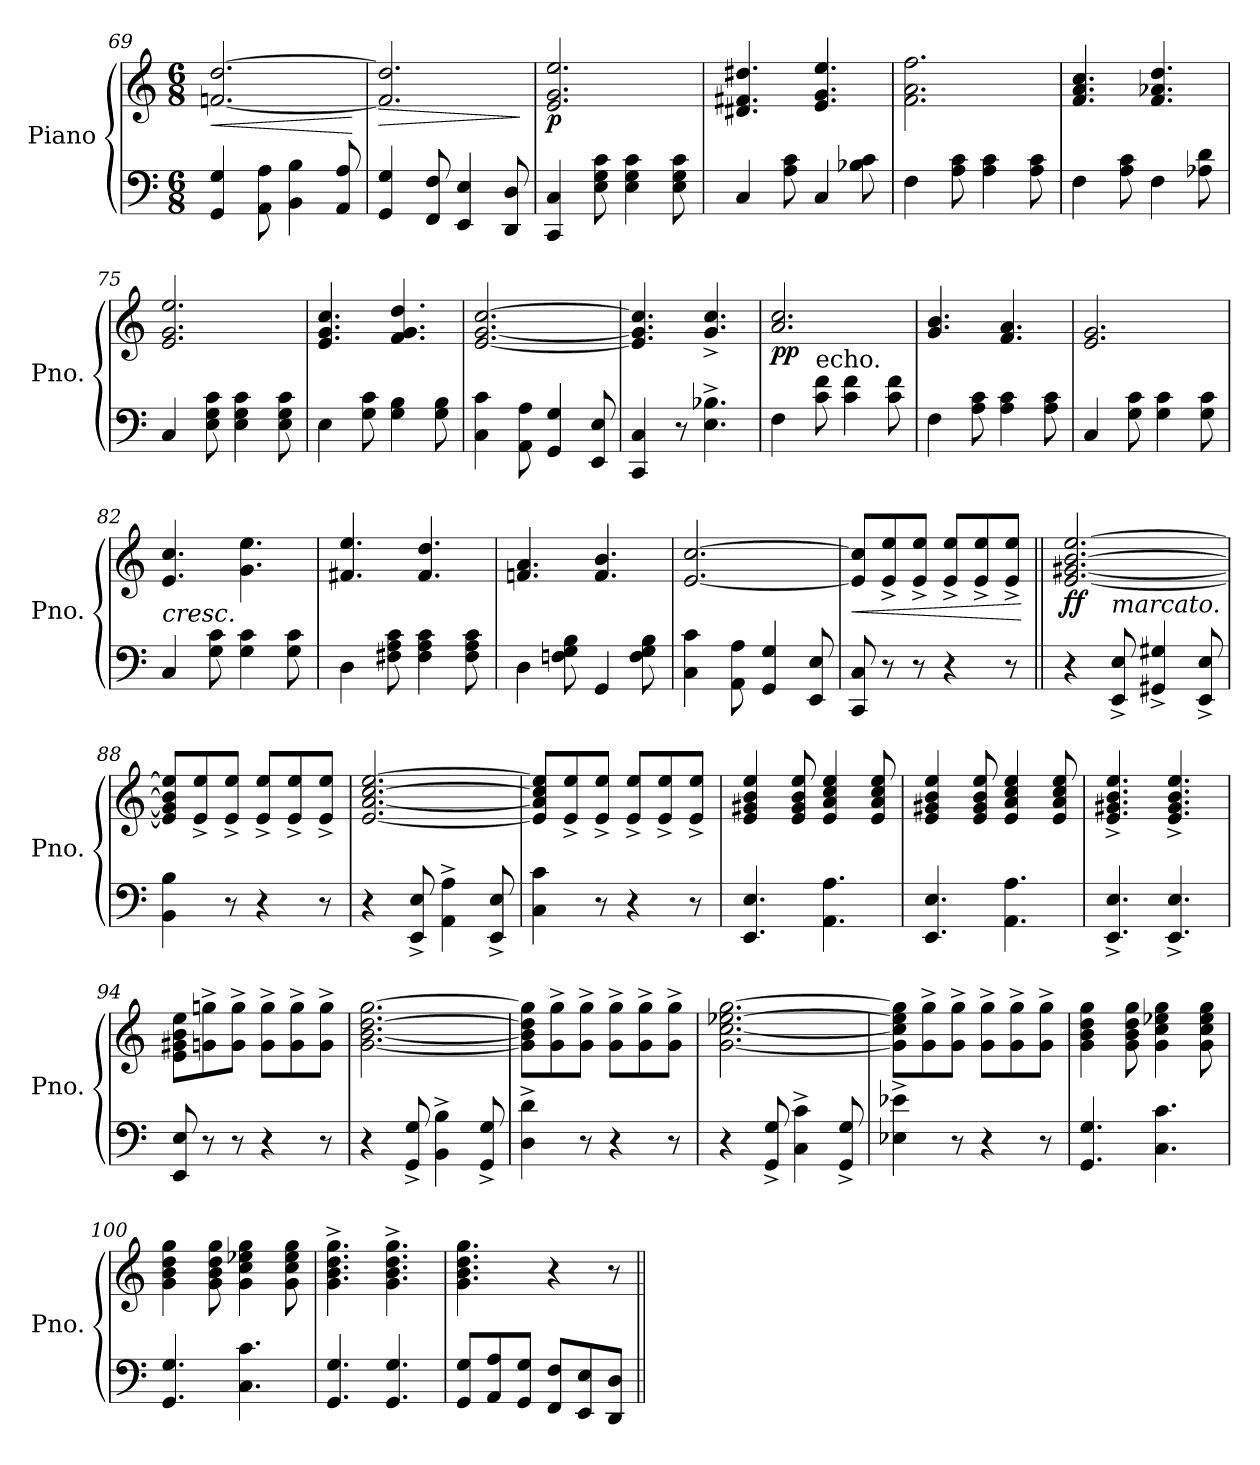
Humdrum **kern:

**kern	**kern	**dynam
*part1	*part1	*part1
*staff2	*staff1	*staff1/2
*I"Piano	*	*
*I'Pno.	*	*
*clefF4	*clefG2	*
*k[]	*k[]	*
*M6/8	*M6/8	*
=69	=69	=69
!	!	!LO:HP:b
4GG/ 4G/	[2.fn/ [2.dd/	<
8AA\ 8A\	.	.
4BB\ 4B\	.	.
8AA/ 8A/	.	.
.	.	[
=70	=70	=70
!	!	!LO:HP:b
4GG/ 4G/	2.f/] 2.dd/]	>
8FF/ 8F/	.	.
4EE/ 4E/	.	.
8DD/ 8D/	.	.
.	.	]
=71	=71	=71
!	!	!LO:DY:b
4CC/ 4C/	2.e/ 2.g/ 2.ee/	p
8E\ 8G\ 8c\	.	.
4E\ 4G\ 4c\	.	.
8E\ 8G\ 8c\	.	.
=72	=72	=72
4C/	4.d#X/ 4.f#X/ 4.dd#X/	.
8A\ 8c\	.	.
4C/	4.e/ 4.g/ 4.ee/	.
8B-X\ 8c\	.	.
=73	=73	=73
4F\	2.f\ 2.a\ 2.ff\	.
8A\ 8c\	.	.
4A\ 4c\	.	.
8A\ 8c\	.	.
=74	=74	=74
4F\	4.f/ 4.a/ 4.cc/	.
8A\ 8c\	.	.
4F\	4.f/ 4.a-X/ 4.dd/	.
8A-X\ 8d\	.	.
!!LO:LB:g=z
=75	=75	=75
4C/	2.e/ 2.g/ 2.ee/	.
8E\ 8G\ 8c\	.	.
4E\ 4G\ 4c\	.	.
8E\ 8G\ 8c\	.	.
=76	=76	=76
4E\	4.e/ 4.g/ 4.cc/	.
8G\ 8c\	.	.
4G\ 4B\	4.f/ 4.g/ 4.dd/	.
8G\ 8B\	.	.
=77	=77	=77
4C\ 4c\	[2.e/ [2.g/ [2.cc/	.
8AA\ 8A\	.	.
4GG/ 4G/	.	.
8EE/ 8E/	.	.
=78	=78	=78
4CC/ 4C/	4.e/] 4.g/] 4.cc/]	.
8r	.	.
4.E\^ 4.B-X\^	4.g/^ 4.cc/^	.
=79	=79	=79
!	!	!LO:DY:b
4F\	2.a/ 2.cc/	pp
!LO:TX:a:t=echo.	!	!
8c\ 8f\	.	.
4c\ 4f\	.	.
8c\ 8f\	.	.
=80	=80	=80
4F\	4.g/ 4.b/	.
8A\ 8c\	.	.
4A\ 4c\	4.f/ 4.a/	.
8A\ 8c\	.	.
=81	=81	=81
4C/	2.e/ 2.g/	.
8G\ 8c\	.	.
4G\ 4c\	.	.
8G\ 8c\	.	.
!!LO:LB:g=z
=82	=82	=82
!LO:TX:a:i:t=cresc.	!	!
4C/	4.e/ 4.cc/	.
8G\ 8c\	.	.
4G\ 4c\	4.g\ 4.ee\	.
8G\ 8c\	.	.
=83	=83	=83
4D\	4.f#X/ 4.ee/	.
8F#X\ 8A\ 8c\	.	.
4F#\ 4A\ 4c\	4.f#/ 4.dd/	.
8F#\ 8A\ 8c\	.	.
=84	=84	=84
4D\	4.fn/ 4.a/	.
8Fn\ 8G\ 8B\	.	.
4GG/	4.f/ 4.b/	.
8F\ 8G\ 8B\	.	.
=85	=85	=85
4C\ 4c\	[2.e/ [2.cc/	.
8AA\ 8A\	.	.
4GG/ 4G/	.	.
8EE/ 8E/	.	.
=86	=86	=86
!	!	!LO:HP:b
8CC/ 8C/	8e/] 8cc/]L	<
8r	8e/^ 8ee/^	.
8r	8e/^ 8ee/^J	.
4r	8e/^ 8ee/^L	.
.	8e/^ 8ee/^	.
8r	8e/^ 8ee/^J	.
.	.	[
=87||	=87||	=87||
!	!	!LO:DY:b
4r	[2.e/ [2.g#X/ [2.b/ [2.ee/	ff
!LO:TX:a:i:t=marcato.	!	!
8EE/^ 8E/^	.	.
4GG#X/^ 4G#X/^	.	.
8EE/^ 8E/^	.	.
!!LO:PB:g=z
=88	=88	=88
4BB\ 4B\	8e/] 8g#/] 8b/] 8ee/]L	.
.	8e/^ 8ee/^	.
8r	8e/^ 8ee/^J	.
4r	8e/^ 8ee/^L	.
.	8e/^ 8ee/^	.
8r	8e/^ 8ee/^J	.
=89	=89	=89
4r	[2.e/ [2.a/ [2.cc/ [2.ee/	.
8EE/^ 8E/^	.	.
4AA\^ 4A\^	.	.
8EE/^ 8E/^	.	.
=90	=90	=90
4C\ 4c\	8e/] 8a/] 8cc/] 8ee/]L	.
.	8e/^ 8ee/^	.
8r	8e/^ 8ee/^J	.
4r	8e/^ 8ee/^L	.
.	8e/^ 8ee/^	.
8r	8e/^ 8ee/^J	.
=91	=91	=91
4.EE/ 4.E/	4e/ 4g#X/ 4b/ 4ee/	.
.	8e/ 8g#/ 8b/ 8ee/	.
4.AA\ 4.A\	4e/ 4a/ 4cc/ 4ee/	.
.	8e/ 8a/ 8cc/ 8ee/	.
=92	=92	=92
4.EE/ 4.E/	4e/ 4g#X/ 4b/ 4ee/	.
.	8e/ 8g#/ 8b/ 8ee/	.
4.AA\ 4.A\	4e/ 4a/ 4cc/ 4ee/	.
.	8e/ 8a/ 8cc/ 8ee/	.
=93	=93	=93
4.EE/^ 4.E/^	4.e/^ 4.g#X/^ 4.b/^ 4.ee/^	.
4.EE/^ 4.E/^	4.e/^ 4.g#/^ 4.b/^ 4.ee/^	.
!!LO:PB:g=z
=94	=94	=94
8EE/ 8E/	8e\ 8g#X\ 8b\ 8ee\L	.
8r	8gn\^ 8ggn\^	.
8r	8g\^ 8gg\^J	.
4r	8g\^ 8gg\^L	.
.	8g\^ 8gg\^	.
8r	8g\^ 8gg\^J	.
=95	=95	=95
4r	[2.g\ [2.b\ [2.dd\ [2.gg\	.
8GG/^ 8G/^	.	.
4BB\^ 4B\^	.	.
8GG/^ 8G/^	.	.
=96	=96	=96
4D\^ 4d\^	8g\] 8b\] 8dd\] 8gg\]L	.
.	8g\^ 8gg\^	.
8r	8g\^ 8gg\^J	.
4r	8g\^ 8gg\^L	.
.	8g\^ 8gg\^	.
8r	8g\^ 8gg\^J	.
=97	=97	=97
4r	[2.g\ [2.cc\ [2.ee-X\ [2.gg\	.
8GG/^ 8G/^	.	.
4C\^ 4c\^	.	.
8GG/^ 8G/^	.	.
=98	=98	=98
4E-X\^ 4e-X\^	8g\] 8cc\] 8ee-\] 8gg\]L	.
.	8g\^ 8gg\^	.
8r	8g\^ 8gg\^J	.
4r	8g\^ 8gg\^L	.
.	8g\^ 8gg\^	.
8r	8g\^ 8gg\^J	.
=99	=99	=99
4.GG/ 4.G/	4g\ 4b\ 4dd\ 4gg\	.
.	8g\ 8b\ 8dd\ 8gg\	.
4.C\ 4.c\	4g\ 4cc\ 4ee-X\ 4gg\	.
.	8g\ 8cc\ 8ee-\ 8gg\	.
!!LO:LB:g=z
=100	=100	=100
4.GG/ 4.G/	4g\ 4b\ 4dd\ 4gg\	.
.	8g\ 8b\ 8dd\ 8gg\	.
4.C\ 4.c\	4g\ 4cc\ 4ee-X\ 4gg\	.
.	8g\ 8cc\ 8ee-\ 8gg\	.
=101	=101	=101
4.GG/ 4.G/	4.g\^ 4.b\^ 4.dd\^ 4.gg\^	.
4.GG/ 4.G/	4.g\^ 4.b\^ 4.dd\^ 4.gg\^	.
=102	=102	=102
8GG/ 8G/L	4.g\ 4.b\ 4.dd\ 4.gg\	.
8AA/ 8A/	.	.
8GG/ 8G/J	.	.
8FF/ 8F/L	4r	.
8EE/ 8E/	.	.
8DD/ 8D/J	8r	.
=||	=||	=||
*-	*-	*-
